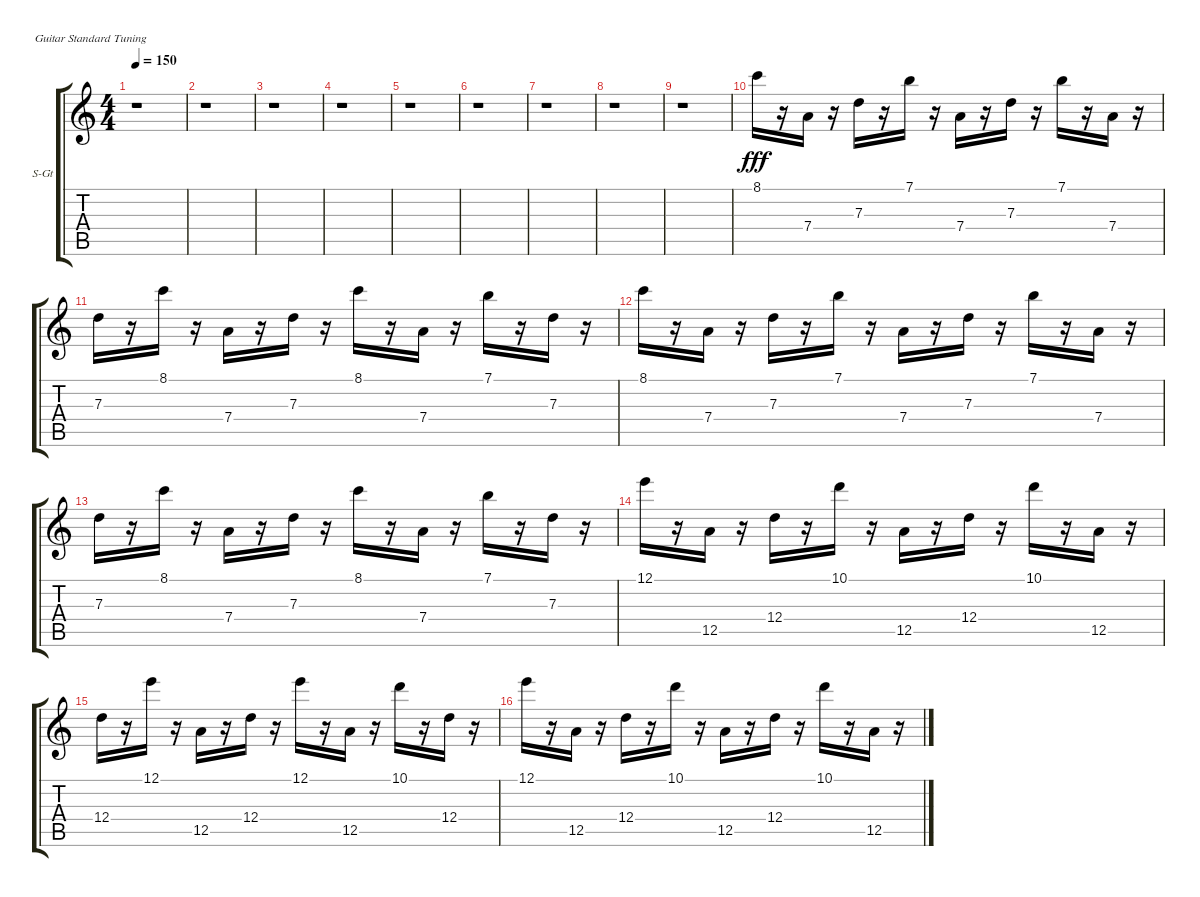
\bracketExtendMode groupsimilarinstruments
\firstSystemTrackNameOrientation horizontal
\otherSystemsTrackNameOrientation horizontal
\track ("Synth break" "S-Gt") {instrument lead2sawtooth}
\staff {score tabs}
\tuning (E4 B3 G3 D3 A2 E2)
\displaytranspose 12
\ts (4 4)
\tempo 150
\clef g2
\ks c
r.1{dy fff} |
r.1 |
r.1 |
r.1 |
r.1 |
r.1 |
r.1 |
r.1 |
r.1 |
8.1.16 r.16 7.4.16 r.16 7.3.16 r.16 7.1.16 r.16 7.4.16 r.16 7.3.16 r.16 7.1.16 r.16 7.4.16 r.16 |
7.3.16 r.16 8.1.16 r.16 7.4.16 r.16 7.3.16 r.16 8.1.16 r.16 7.4.16 r.16 7.1.16 r.16 7.3.16 r.16 |
8.1.16 r.16 7.4.16 r.16 7.3.16 r.16 7.1.16 r.16 7.4.16 r.16 7.3.16 r.16 7.1.16 r.16 7.4.16 r.16 |
7.3.16 r.16 8.1.16 r.16 7.4.16 r.16 7.3.16 r.16 8.1.16 r.16 7.4.16 r.16 7.1.16 r.16 7.3.16 r.16 |
12.1.16 r.16 12.5.16 r.16 12.4.16 r.16 10.1.16 r.16 12.5.16 r.16 12.4.16 r.16 10.1.16 r.16 12.5.16 r.16 |
12.4.16 r.16 12.1.16 r.16 12.5.16 r.16 12.4.16 r.16 12.1.16 r.16 12.5.16 r.16 10.1.16 r.16 12.4.16 r.16 |
12.1.16 r.16 12.5.16 r.16 12.4.16 r.16 10.1.16 r.16 12.5.16 r.16 12.4.16 r.16 10.1.16 r.16 12.5.16 r.16
